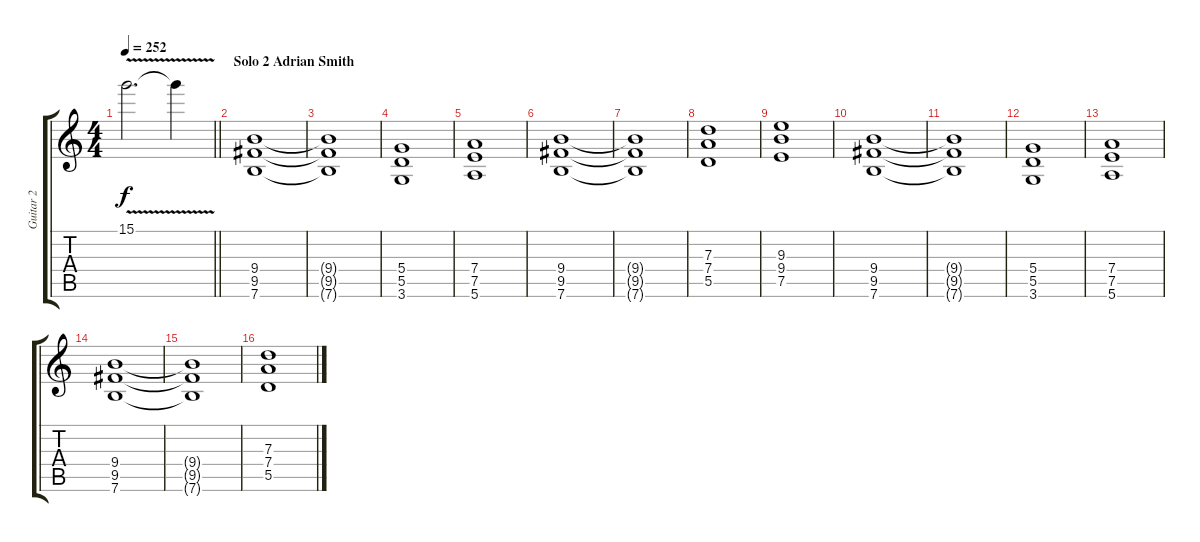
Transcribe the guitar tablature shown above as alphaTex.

\track ("Guitar 2" "Guitar 2") {instrument distortionguitar}
\staff {score tabs}
\tuning (E4 B3 G3 D3 A2 E2) {hide}
\ts (4 4)
\tempo 252
\clef g2
\barLineRight lightlight
\ks c
15.1{v t}.2{d dy f} 15.1{t}.4 |
\section ("" "Solo 2 Adrian Smith")
(9.4 9.5 7.6).1 |
(9.4{t} 9.5{t} 7.6{t}).1 |
(5.4 5.5 3.6).1 |
(7.4 7.5 5.6).1 |
(9.4 9.5 7.6).1 |
(9.4{t} 9.5{t} 7.6{t}).1 |
(7.3 7.4 5.5).1 |
(9.3 9.4 7.5).1 |
(9.4 9.5 7.6).1 |
(9.4{t} 9.5{t} 7.6{t}).1 |
(5.4 5.5 3.6).1 |
(7.4 7.5 5.6).1 |
(9.4 9.5 7.6).1 |
(9.4{t} 9.5{t} 7.6{t}).1 |
(7.3 7.4 5.5).1
